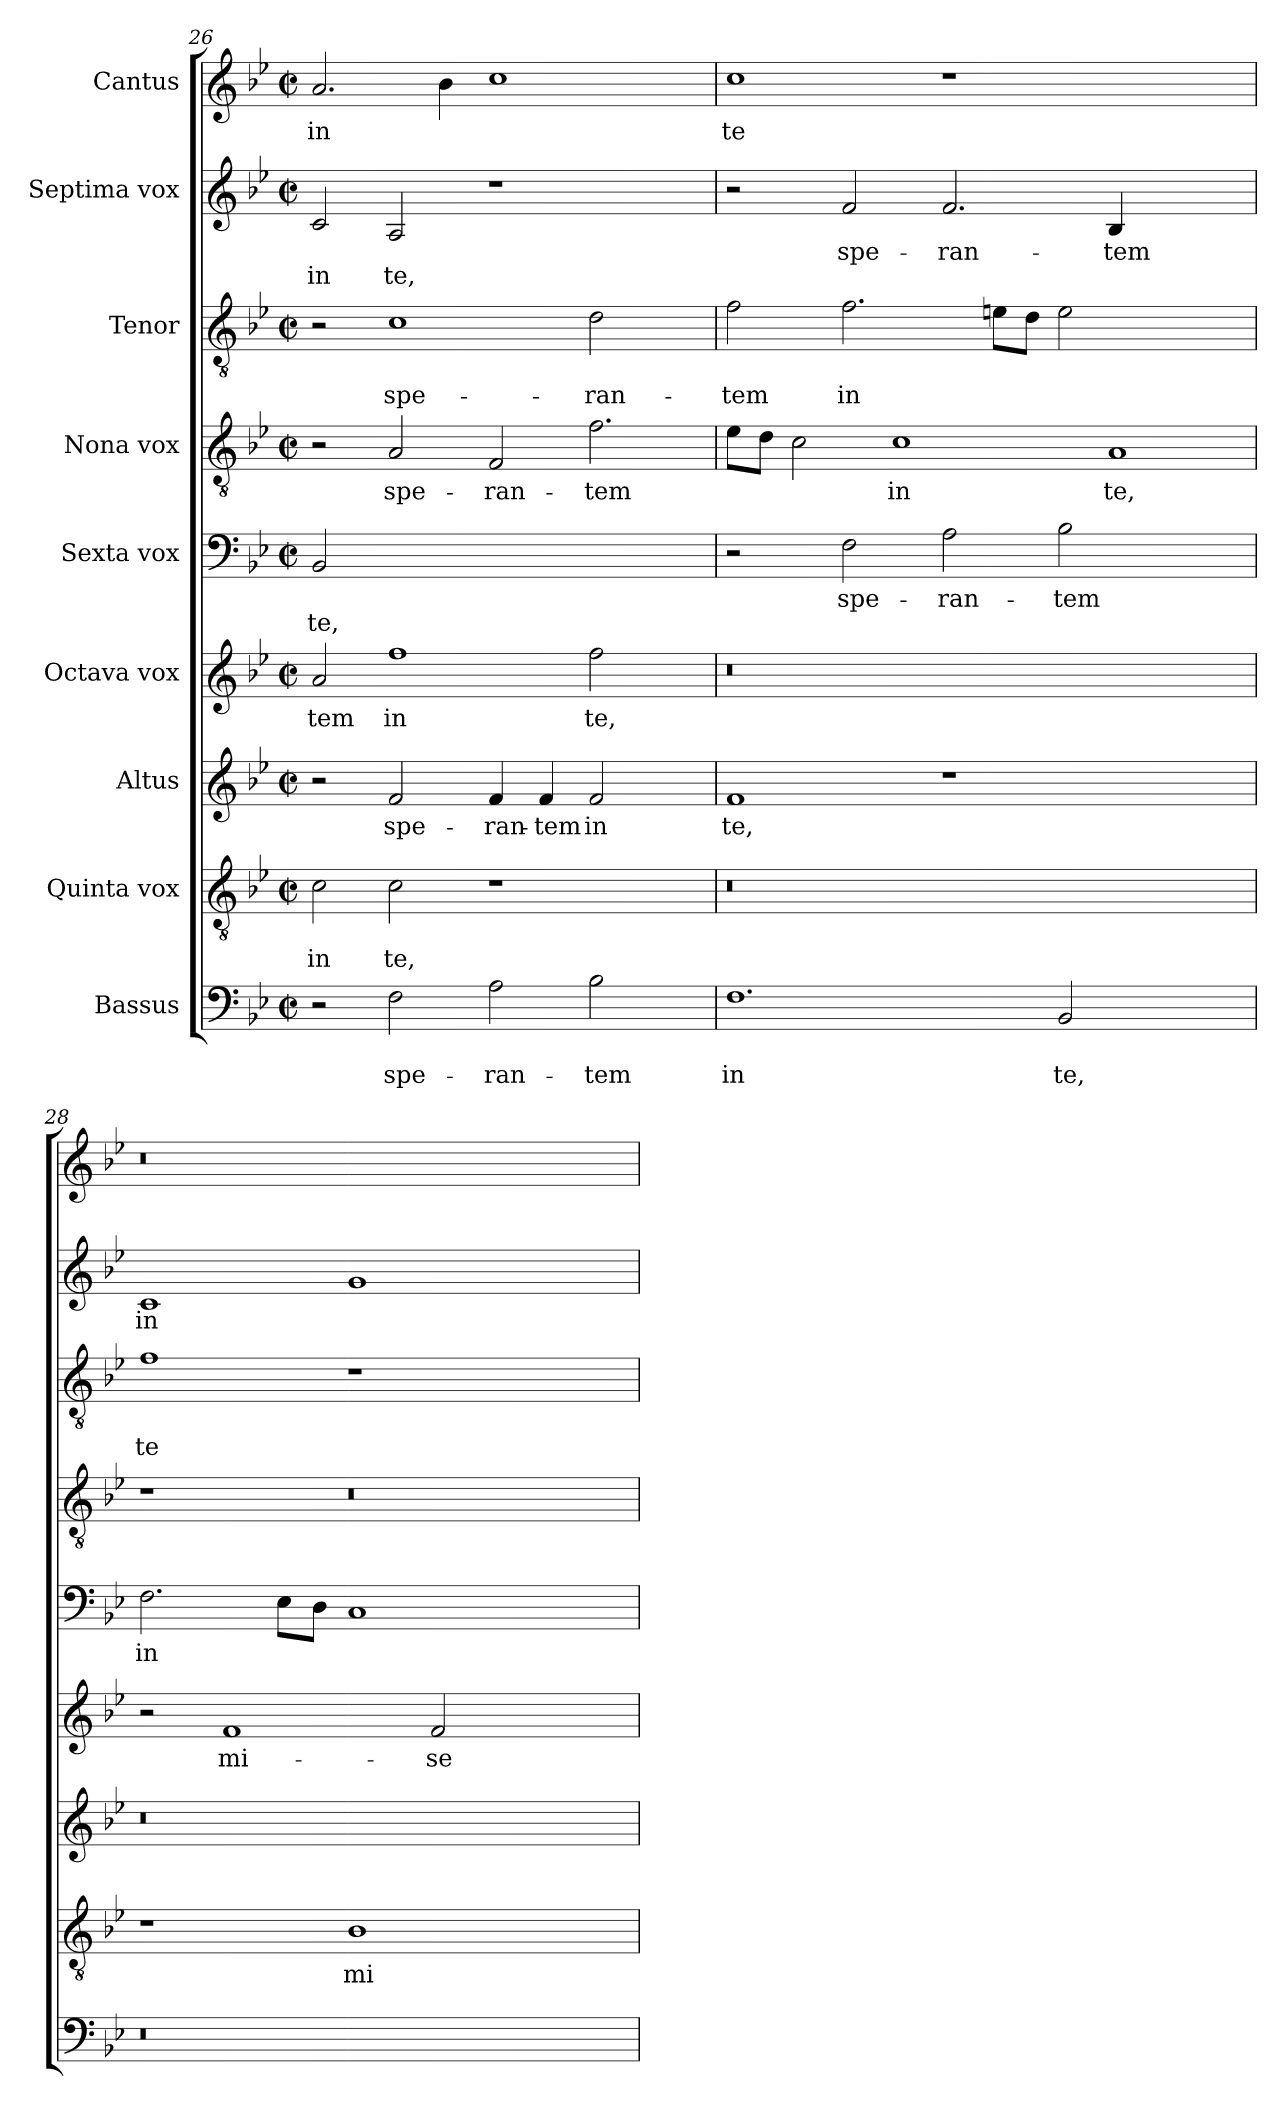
**kern	**text	**text	**kern	**text	**text	**kern	**text	**kern	**text	**kern	**text	**text	**kern	**text	**kern	**text	**text	**kern	**text	**text	**kern	**text
*part9	*part9	*part9	*part8	*part8	*part8	*part7	*part7	*part6	*part6	*part5	*part5	*part5	*part4	*part4	*part3	*part3	*part3	*part2	*part2	*part2	*part1	*part1
*staff9	*staff9	*staff9	*staff8	*staff8	*staff8	*staff7	*staff7	*staff6	*staff6	*staff5	*staff5	*staff5	*staff4	*staff4	*staff3	*staff3	*staff3	*staff2	*staff2	*staff2	*staff1	*staff1
*I"Bassus	*	*	*I"Quinta vox	*	*	*I"Altus	*	*I"Octava vox	*	*I"Sexta vox	*	*	*I"Nona vox	*	*I"Tenor	*	*	*I"Septima vox	*	*	*I"Cantus	*
!!LO:LB:g=z
*clefF4	*	*	*clefGv2	*	*	*clefG2	*	*clefG2	*	*clefF4	*	*	*clefGv2	*	*clefGv2	*	*	*clefG2	*	*	*clefG2	*
*k[b-e-]	*	*	*k[b-e-]	*	*	*k[b-e-]	*	*k[b-e-]	*	*k[b-e-]	*	*	*k[b-e-]	*	*k[b-e-]	*	*	*k[b-e-]	*	*	*k[b-e-]	*
*B-:	*	*	*B-:	*	*	*B-:	*	*B-:	*	*B-:	*	*	*B-:	*	*B-:	*	*	*B-:	*	*	*B-:	*
*M4/2	*	*	*M4/2	*	*	*M4/2	*	*M4/2	*	*M4/2	*	*	*M4/2	*	*M4/2	*	*	*M4/2	*	*	*M4/2	*
*met(c|)	*	*	*met(c|)	*	*	*met(c|)	*	*met(c|)	*	*met(c|)	*	*	*met(c|)	*	*met(c|)	*	*	*met(c|)	*	*	*met(c|)	*
=26A	=26A	=26A	=26A	=26A	=26A	=26A	=26A	=26A	=26A	=26A	=26A	=26A	=26A	=26A	=26A	=26A	=26A	=26A	=26A	=26A	=26A	=26A
!	!	!	!	!	!LO:LY:b	!	!	!	!LO:LY:b	!	!	!LO:LY:b	!	!	!	!	!	!	!	!LO:LY:b	!	!LO:LY:b
2r	.	.	2c	.	in	2r	.	2a	-tem	2BB-	.	te,	2r	.	2r	.	.	2c	.	in	2.a	in
!	!	!LO:LY:b	!	!	!LO:LY:b	!	!LO:LY:b	!	!LO:LY:b	!	!	!	!	!LO:LY:b	!	!	!LO:LY:b	!	!	!LO:LY:b	!	!
2F	.	spe-	2c	.	te,	2f	spe-	1ff	in	1..ryy	.	.	2A	spe-	1c	.	spe-	2A	.	te,	.	.
.	.	.	.	.	.	.	.	.	.	.	.	.	.	.	.	.	.	.	.	.	4b-	.
!	!	!LO:LY:b	!	!	!	!	!LO:LY:b	!	!	!	!	!	!	!LO:LY:b	!	!	!	!	!	!	!	!
2A	.	-ran-	1r	.	.	4f	-ran-	.	.	.	.	.	2F	-ran-	.	.	.	1r	.	.	1cc	.
!	!	!	!	!	!	!	!LO:LY:b	!	!	!	!	!	!	!	!	!	!	!	!	!	!	!
.	.	.	.	.	.	4f	-tem	.	.	.	.	.	.	.	.	.	.	.	.	.	.	.
!	!	!LO:LY:b	!	!	!	!	!LO:LY:b	!	!LO:LY:b	!	!	!	!	!LO:LY:b	!	!	!LO:LY:b	!	!	!	!	!
2B-	.	-tem	.	.	.	2f	in	2ff	te,	.	.	.	2.f	-tem	2d	.	-ran-	.	.	.	.	.
4ryy	.	.	4ryy	.	.	4ryy	.	4ryy	.	.	.	.	.	.	4ryy	.	.	4ryy	.	.	4ryy	.
!!LO:LB:g=z
=27A	=27A	=27A	=27A	=27A	=27A	=27A	=27A	=27A	=27A	=27A	=27A	=27A	=27A	=27A	=27A	=27A	=27A	=27A	=27A	=27A	=27A	=27A
!	!	!LO:LY:b	!	!	!	!	!LO:LY:b	!	!	!	!	!	!	!	!	!	!LO:LY:b	!	!	!	!	!LO:LY:b
1.F	.	in	0r	.	.	1f	te,	0r	.	2r	.	.	8e-L	.	2f	.	-tem	2r	.	.	1cc	te
.	.	.	.	.	.	.	.	.	.	.	.	.	8dJ	.	.	.	.	.	.	.	.	.
.	.	.	.	.	.	.	.	.	.	.	.	.	2c	.	.	.	.	.	.	.	.	.
!	!	!	!	!	!	!	!	!	!	!	!LO:LY:b	!	!	!	!	!	!LO:LY:b	!	!LO:LY:b	!	!	!
.	.	.	.	.	.	.	.	.	.	2F	spe-	.	.	.	2.f	.	in	2f	spe-	.	.	.
!	!	!	!	!	!	!	!	!	!	!	!	!	!	!LO:LY:b	!	!	!	!	!	!	!	!
.	.	.	.	.	.	.	.	.	.	.	.	.	1c	in	.	.	.	.	.	.	.	.
!	!	!	!	!	!	!	!	!	!	!	!LO:LY:b	!	!	!	!	!	!	!	!LO:LY:b	!	!	!
.	.	.	.	.	.	1r	.	.	.	2A	-ran-	.	.	.	.	.	.	2.f	-ran-	.	1r	.
.	.	.	.	.	.	.	.	.	.	.	.	.	.	.	8eL	.	.	.	.	.	.	.
.	.	.	.	.	.	.	.	.	.	.	.	.	.	.	8dJ	.	.	.	.	.	.	.
!	!	!LO:LY:b	!	!	!	!	!	!	!	!	!LO:LY:b	!	!	!	!	!	!	!	!	!	!	!
2BB-	.	te,	.	.	.	.	.	.	.	2B-	-tem	.	.	.	2e	.	.	.	.	.	.	.
!	!	!	!	!	!	!	!	!	!	!	!	!	!	!LO:LY:b	!	!	!	!	!LO:LY:b	!	!	!
.	.	.	.	.	.	.	.	.	.	.	.	.	1A	te,	.	.	.	4B-	-tem	.	.	.
2.ryy	.	.	2.ryy	.	.	2.ryy	.	2.ryy	.	2.ryy	.	.	.	.	2.ryy	.	.	2.ryy	.	.	2.ryy	.
=28A	=28A	=28A	=28A	=28A	=28A	=28A	=28A	=28A	=28A	=28A	=28A	=28A	=28A	=28A	=28A	=28A	=28A	=28A	=28A	=28A	=28A	=28A
!	!	!	!	!	!	!	!	!	!	!	!LO:LY:b	!	!	!	!	!	!LO:LY:b	!	!LO:LY:b	!	!	!
0r	.	.	1r	.	.	0r	.	2r	.	2.F	in	.	1r	.	1f	.	te	1c	in	.	0r	.
!	!	!	!	!	!	!	!	!	!LO:LY:b	!	!	!	!	!	!	!	!	!	!	!	!	!
.	.	.	.	.	.	.	.	1f	mi-	.	.	.	.	.	.	.	.	.	.	.	.	.
.	.	.	.	.	.	.	.	.	.	8E-L	.	.	.	.	.	.	.	.	.	.	.	.
.	.	.	.	.	.	.	.	.	.	8DJ	.	.	.	.	.	.	.	.	.	.	.	.
!	!	!	!	!LO:LY:b	!	!	!	!	!	!	!	!	!	!	!	!	!	!	!	!	!	!
.	.	.	1B-	mi-	.	.	.	.	.	1C	.	.	0r	.	1r	.	.	1g	.	.	.	.
!	!	!	!	!	!	!	!	!	!LO:LY:b	!	!	!	!	!	!	!	!	!	!	!	!	!
.	.	.	.	.	.	.	.	2f	-se-	.	.	.	.	.	.	.	.	.	.	.	.	.
1ryy	.	.	1ryy	.	.	1ryy	.	1ryy	.	1ryy	.	.	.	.	1ryy	.	.	1ryy	.	.	1ryy	.
=	=	=	=	=	=	=	=	=	=	=	=	=	=	=	=	=	=	=	=	=	=	=
*-	*-	*-	*-	*-	*-	*-	*-	*-	*-	*-	*-	*-	*-	*-	*-	*-	*-	*-	*-	*-	*-	*-
